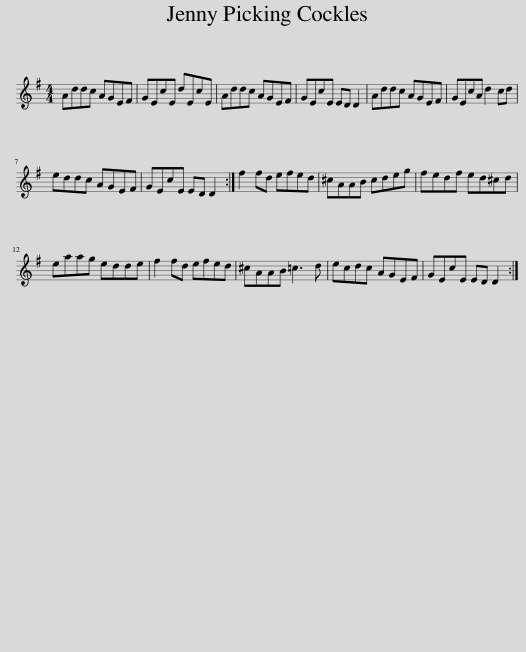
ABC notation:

X:1
L:1/8
M:4/4
I:linebreak $
K:G
V:1 treble
V:1
 Addc AGEF | GEcE dEcE | Addc AGEF | GEcE ED D2 | Addc AGEF | %5
 GEcA d2 cd |$ eddc AGEF | GEcE ED D2 :| f2 fd efed | ^cAAB cdeg | %10
 fedf ed^cd |$ eaag edde | f2 fd efed | ^cAAB =c3 d | ecdc AGEF | %15
 GEcE ED D2 :| %16
